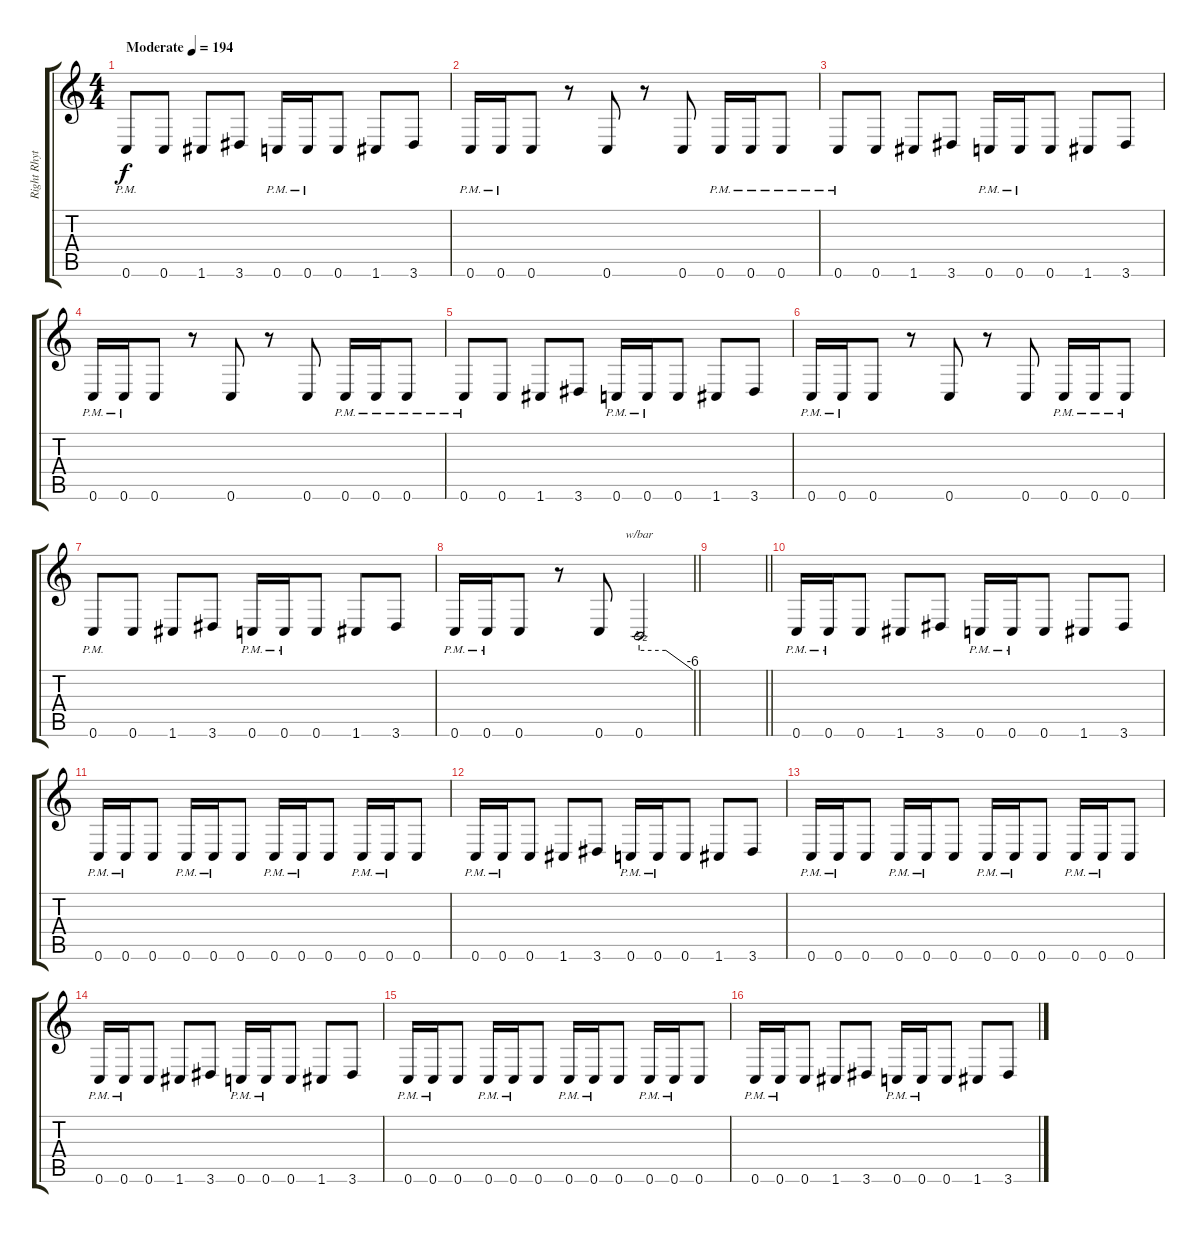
\track ("Right Rhythm" "Right Rhyt") {instrument distortionguitar}
\staff {score tabs}
\tuning (D4 A3 F3 C3 G2 C2) {hide}
\ts (4 4)
\section ("" "")
\tempo (194 "Moderate")
\clef g2
\ks c
0.6{pm}.8{dy f instrument distortionguitar} 0.6.8 1.6.8 3.6.8 0.6{pm}.16 0.6{pm}.16 0.6.8 1.6.8 3.6.8 |
0.6{pm}.16 0.6{pm}.16 0.6.8 r.8 0.6.8 r.8 0.6.8 0.6{pm}.16 0.6{pm}.16 0.6{pm}.8 |
0.6{pm}.8 0.6.8 1.6.8 3.6.8 0.6{pm}.16 0.6{pm}.16 0.6.8 1.6.8 3.6.8 |
0.6{pm}.16 0.6{pm}.16 0.6.8 r.8 0.6.8 r.8 0.6.8 0.6{pm}.16 0.6{pm}.16 0.6{pm}.8 |
0.6{pm}.8 0.6.8 1.6.8 3.6.8 0.6{pm}.16 0.6{pm}.16 0.6.8 1.6.8 3.6.8 |
0.6{pm}.16 0.6{pm}.16 0.6.8 r.8 0.6.8 r.8 0.6.8 0.6{pm}.16 0.6{pm}.16 0.6{pm}.8 |
0.6{pm}.8 0.6.8 1.6.8 3.6.8 0.6{pm}.16 0.6{pm}.16 0.6.8 1.6.8 3.6.8 |
\barLineRight lightlight
0.6{pm}.16 0.6{pm}.16 0.6.8 r.8 0.6.8 0.6.2{tbe (custom default 0 -2 30 -2 60 -24)} |
\section ("" "")
\barLineRight lightlight
|
\section ("" "")
0.6{pm}.16 0.6{pm}.16 0.6.8 1.6.8 3.6.8 0.6{pm}.16 0.6{pm}.16 0.6.8 1.6.8 3.6.8 |
0.6{pm}.16 0.6{pm}.16 0.6.8 0.6{pm}.16 0.6{pm}.16 0.6.8 0.6{pm}.16 0.6{pm}.16 0.6.8 0.6{pm}.16 0.6{pm}.16 0.6.8 |
0.6{pm}.16 0.6{pm}.16 0.6.8 1.6.8 3.6.8 0.6{pm}.16 0.6{pm}.16 0.6.8 1.6.8 3.6.8 |
0.6{pm}.16 0.6{pm}.16 0.6.8 0.6{pm}.16 0.6{pm}.16 0.6.8 0.6{pm}.16 0.6{pm}.16 0.6.8 0.6{pm}.16 0.6{pm}.16 0.6.8 |
0.6{pm}.16 0.6{pm}.16 0.6.8 1.6.8 3.6.8 0.6{pm}.16 0.6{pm}.16 0.6.8 1.6.8 3.6.8 |
0.6{pm}.16 0.6{pm}.16 0.6.8 0.6{pm}.16 0.6{pm}.16 0.6.8 0.6{pm}.16 0.6{pm}.16 0.6.8 0.6{pm}.16 0.6{pm}.16 0.6.8 |
0.6{pm}.16 0.6{pm}.16 0.6.8 1.6.8 3.6.8 0.6{pm}.16 0.6{pm}.16 0.6.8 1.6.8 3.6.8
